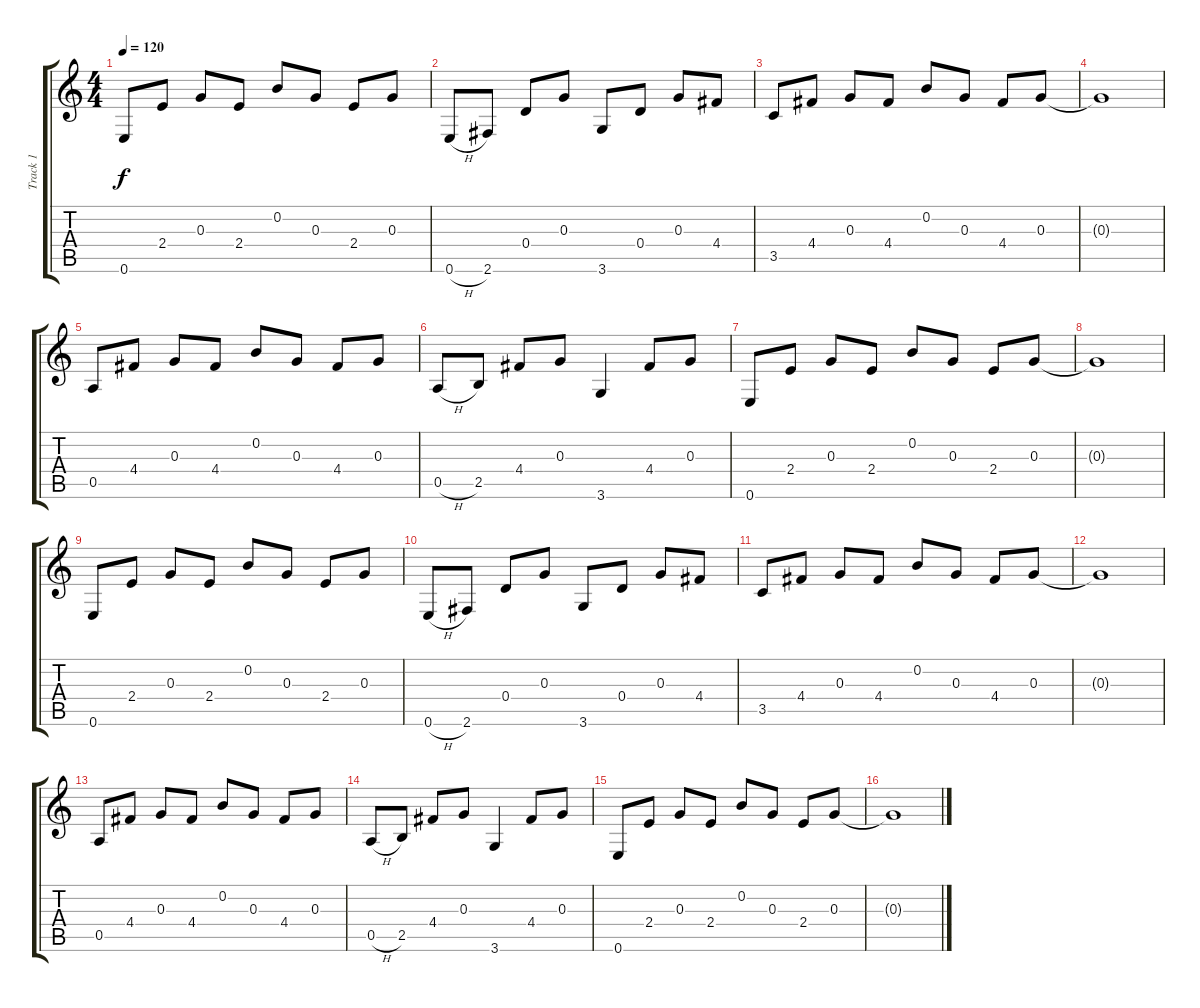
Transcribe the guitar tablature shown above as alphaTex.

\track ("Track 1" "Track 1") {instrument acousticguitarsteel}
\staff {score tabs}
\tuning (E4 B3 G3 D3 A2 E2) {hide}
\ts (4 4)
\tempo 120
\clef g2
\ks c
0.6.8{dy f} 2.4.8 0.3.8 2.4.8 0.2.8 0.3.8 2.4.8 0.3.8 |
0.6{h}.8 2.6.8 0.4.8 0.3.8 3.6.8 0.4.8 0.3.8 4.4.8 |
3.5.8 4.4.8 0.3.8 4.4.8 0.2.8 0.3.8 4.4.8 0.3.8 |
0.3{t}.1 |
0.5.8 4.4.8 0.3.8 4.4.8 0.2.8 0.3.8 4.4.8 0.3.8 |
0.5{h}.8 2.5.8 4.4.8 0.3.8 3.6.4 4.4.8 0.3.8 |
0.6.8 2.4.8 0.3.8 2.4.8 0.2.8 0.3.8 2.4.8 0.3.8 |
0.3{t}.1 |
0.6.8 2.4.8 0.3.8 2.4.8 0.2.8 0.3.8 2.4.8 0.3.8 |
0.6{h}.8 2.6.8 0.4.8 0.3.8 3.6.8 0.4.8 0.3.8 4.4.8 |
3.5.8 4.4.8 0.3.8 4.4.8 0.2.8 0.3.8 4.4.8 0.3.8 |
0.3{t}.1 |
0.5.8 4.4.8 0.3.8 4.4.8 0.2.8 0.3.8 4.4.8 0.3.8 |
0.5{h}.8 2.5.8 4.4.8 0.3.8 3.6.4 4.4.8 0.3.8 |
0.6.8 2.4.8 0.3.8 2.4.8 0.2.8 0.3.8 2.4.8 0.3.8 |
0.3{t}.1
